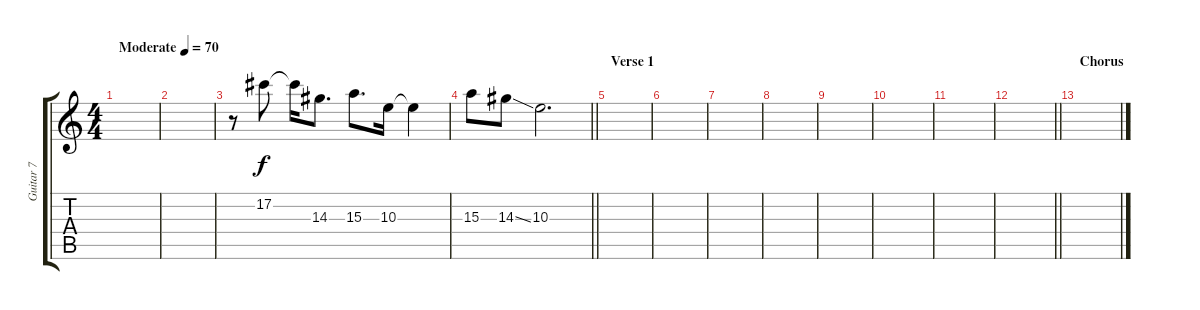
\track ("Guitar 7" "Guitar 7") {instrument electricguitarclean}
\staff {score tabs}
\tuning (Db4 Ab3 Gb3 Db3 Ab2 Db2) {hide}
\ts (4 4)
\tempo (70 "Moderate")
\clef g2
\ks c
|
|
r.8 17.2.8 17.2{t}.16 14.3.8{d} 15.3.8{d} 10.3.16 10.3{t}.4 |
\barLineRight lightlight
15.3.8 14.3{ss}.8 10.3.2{d} |
\section ("" "Verse 1")
|
|
|
|
|
|
|
\barLineRight lightlight
|
\section ("" "Chorus")
